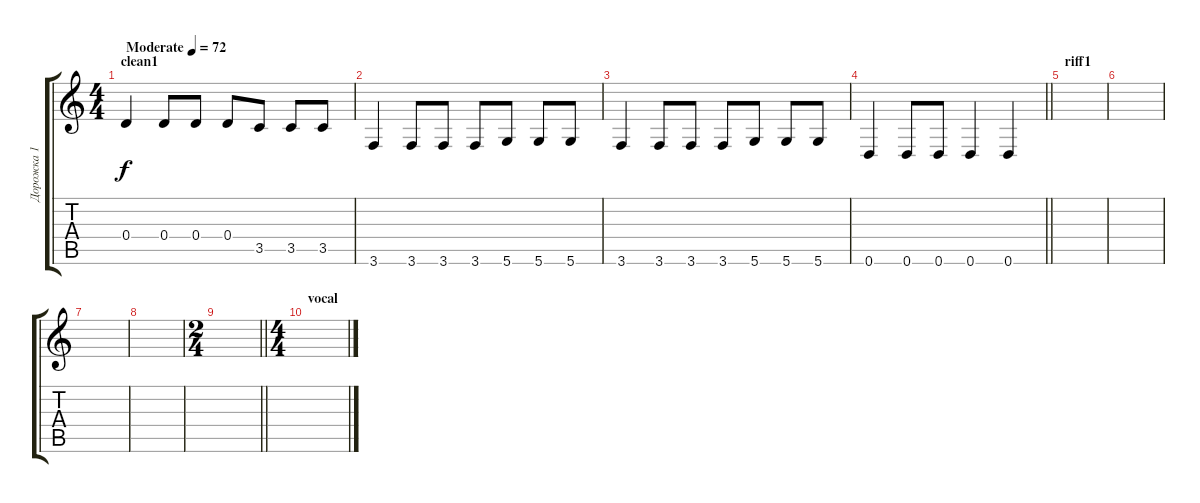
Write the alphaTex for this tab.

\track ("Дорожка 1" "Дорожка 1") {instrument electricguitarjazz}
\staff {score tabs}
\tuning (E4 B3 G3 D3 A2 D2) {hide}
\ts (4 4)
\section ("" "clean1")
\tempo (72 "Moderate")
\clef g2
\ks c
0.4.4{dy f instrument electricguitarjazz} 0.4.8 0.4.8 0.4.8 3.5.8 3.5.8 3.5.8 |
3.6.4 3.6.8 3.6.8 3.6.8 5.6.8 5.6.8 5.6.8 |
3.6.4 3.6.8 3.6.8 3.6.8 5.6.8 5.6.8 5.6.8 |
\barLineRight lightlight
0.6.4 0.6.8 0.6.8 0.6.4 0.6.4 |
\section ("" "riff1")
|
|
|
|
\ts (2 4)
\barLineRight lightlight
|
\ts (4 4)
\section ("" "vocal")
